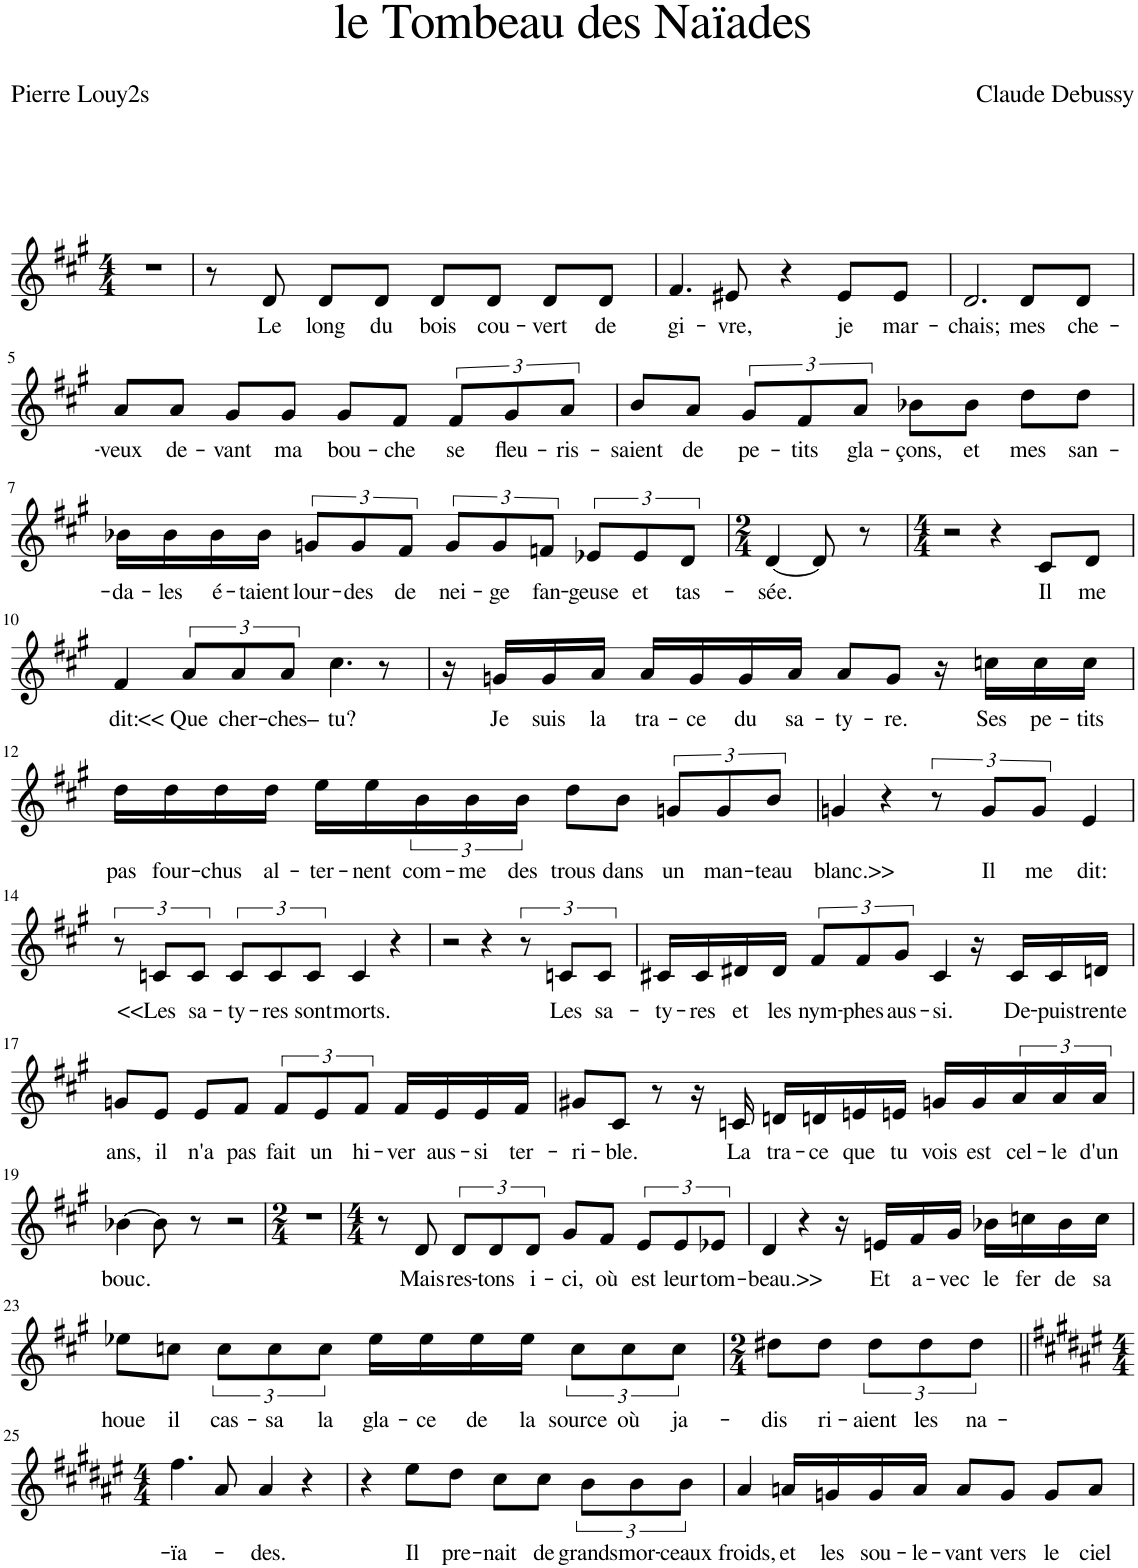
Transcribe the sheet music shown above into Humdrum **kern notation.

**kern	**text
*part1	*part1
*staff1	*staff1
*I"Piano	*
*I'Pno	*
*clefG2	*
*k[f#c#g#]	*
*M4/4	*
=1	=1
1r	.
=2	=2
8r	.
!	!LO:LY:b
8d/	Le
!	!LO:LY:b
8d/L	long
!	!LO:LY:b
8d/J	du
!	!LO:LY:b
8d/L	bois
!	!LO:LY:b
8d/J	cou-
!	!LO:LY:b
8d/L	-vert
!	!LO:LY:b
8d/J	de
=3	=3
!	!LO:LY:b
4.f#/	gi-
!	!LO:LY:b
8e#X/	-vre,
4r	.
!	!LO:LY:b
8e#/L	je
!	!LO:LY:b
8e#/J	mar-
=4	=4
!	!LO:LY:b
2.d/	-chais;
!	!LO:LY:b
8d/L	mes
!	!LO:LY:b
8d/J	che-
!!LO:LB:g=z
=5	=5
!	!LO:LY:b
8a/L	-veux
!	!LO:LY:b
8a/J	de-
!	!LO:LY:b
8g#/L	-vant
!	!LO:LY:b
8g#/J	ma
!	!LO:LY:b
8g#/L	bou-
!	!LO:LY:b
8f#/J	-che
!	!LO:LY:b
12f#/L	se
!	!LO:LY:b
12g#/	fleu-
!	!LO:LY:b
12a/J	-ris-
=6	=6
!	!LO:LY:b
8b/L	-saient
!	!LO:LY:b
8a/J	de
!	!LO:LY:b
12g#/L	pe-
!	!LO:LY:b
12f#/	-tits
!	!LO:LY:b
12a/J	gla-
!	!LO:LY:b
8b-X\L	-çons,
!	!LO:LY:b
8b-\J	et
!	!LO:LY:b
8dd\L	mes
!	!LO:LY:b
8dd\J	san-
!!LO:LB:g=z
=7	=7
!	!LO:LY:b
16b-X\LL	-da-
!	!LO:LY:b
16b-\	-les
!	!LO:LY:b
16b-\	é-
!	!LO:LY:b
16b-\JJ	-taient
!	!LO:LY:b
12gn/L	lour-
!	!LO:LY:b
12g/	-des
!	!LO:LY:b
12f#/J	de
!	!LO:LY:b
12g/L	nei-
!	!LO:LY:b
12g/	-ge
!	!LO:LY:b
12fn/J	fan-
!	!LO:LY:b
12e-X/L	-geuse
!	!LO:LY:b
12e-/	et
!	!LO:LY:b
12d/J	tas-
=8	=8
*M2/4	*
!	!LO:LY:b
[4d/	-sée.
8d/]	.
8r	.
=9	=9
*M4/4	*
2r	.
4r	.
!	!LO:LY:b
8c#/L	Il
!	!LO:LY:b
8d/J	me
!!LO:LB:g=z
=10	=10
!	!LO:LY:b
4f#/	dit:
!	!LO:LY:b
12a/L	<< Que
!	!LO:LY:b
12a/	cher-
!	!LO:LY:b
12a/J	-ches–
!	!LO:LY:b
4.cc#\	tu?
8r	.
=11	=11
16r	.
!	!LO:LY:b
16gn/LL	Je
!	!LO:LY:b
16g/	suis
!	!LO:LY:b
16a/JJ	la
!	!LO:LY:b
16a/LL	tra-
!	!LO:LY:b
16g/	-ce
!	!LO:LY:b
16g/	du
!	!LO:LY:b
16a/JJ	sa-
!	!LO:LY:b
8a/L	-ty-
!	!LO:LY:b
8g/J	-re.
16r	.
!	!LO:LY:b
16ccn\LL	Ses
!	!LO:LY:b
16cc\	pe-
!	!LO:LY:b
16cc\JJ	-tits
!!LO:LB:g=z
=12	=12
!	!LO:LY:b
16dd\LL	pas
!	!LO:LY:b
16dd\	four-
!	!LO:LY:b
16dd\	-chus
!	!LO:LY:b
16dd\JJ	al-
!	!LO:LY:b
16ee\LL	-ter-
!	!LO:LY:b
16ee\	-nent
!	!LO:LY:b
24b\	com-
!	!LO:LY:b
24b\	-me
!	!LO:LY:b
24b\JJ	des
!	!LO:LY:b
8dd\L	trous
!	!LO:LY:b
8b\J	dans
!	!LO:LY:b
12gn/L	un
!	!LO:LY:b
12g/	man-
!	!LO:LY:b
12b/J	-teau
=13	=13
!	!LO:LY:b
4gn/	blanc.>>
4r	.
12r	.
!	!LO:LY:b
12g/L	Il
!	!LO:LY:b
12g/J	me
!	!LO:LY:b
4e/	dit:
!!LO:LB:g=z
=14	=14
12r	.
!	!LO:LY:b
12cn/L	<<Les
!	!LO:LY:b
12c/J	sa-
!	!LO:LY:b
12c/L	-ty-
!	!LO:LY:b
12c/	-res
!	!LO:LY:b
12c/J	sont
!	!LO:LY:b
4c/	morts.
4r	.
=15	=15
2r	.
4r	.
12r	.
!	!LO:LY:b
12cn/L	Les
!	!LO:LY:b
12c/J	sa-
=16	=16
!	!LO:LY:b
16c#X/LL	-ty-
!	!LO:LY:b
16c#/	-res
!	!LO:LY:b
16d#X/	et
!	!LO:LY:b
16d#/JJ	les
!	!LO:LY:b
12f#/L	nym-
!	!LO:LY:b
12f#/	-phes
!	!LO:LY:b
12g#/J	aus-
!	!LO:LY:b
4c#/	-si.
16r	.
!	!LO:LY:b
16c#/LL	De-
!	!LO:LY:b
16c#/	-puis
!	!LO:LY:b
16dn/JJ	trente
!!LO:LB:g=z
=17	=17
!	!LO:LY:b
8gn/L	ans,
!	!LO:LY:b
8e/J	il
!	!LO:LY:b
8e/L	n'a
!	!LO:LY:b
8f#/J	pas
!	!LO:LY:b
12f#/L	fait
!	!LO:LY:b
12e/	un
!	!LO:LY:b
12f#/J	hi-
!	!LO:LY:b
16f#/LL	-ver
!	!LO:LY:b
16e/	aus-
!	!LO:LY:b
16e/	-si
!	!LO:LY:b
16f#/JJ	ter-
=18	=18
!	!LO:LY:b
8g#X/L	-ri-
!	!LO:LY:b
8c#/J	-ble.
8r	.
16r	.
!	!LO:LY:b
16cn/	La
!	!LO:LY:b
16dn/LL	tra-
!	!LO:LY:b
16dn/	-ce
!	!LO:LY:b
16en/	que
!	!LO:LY:b
16en/JJ	tu
!	!LO:LY:b
16gn/LL	vois
!	!LO:LY:b
16g/	est
!	!LO:LY:b
24a/	cel-
!	!LO:LY:b
24a/	-le
!	!LO:LY:b
24a/JJ	d'un
!!LO:LB:g=z
=19	=19
!	!LO:LY:b
[4b-X\	bouc.
8b-\]	.
8r	.
2r	.
=20	=20
*M2/4	*
2r	.
=21	=21
*M4/4	*
8r	.
!	!LO:LY:b
8d/	Mais
!	!LO:LY:b
12d/L	res-
!	!LO:LY:b
12d/	-tons
!	!LO:LY:b
12d/J	i-
!	!LO:LY:b
8g#/L	-ci,
!	!LO:LY:b
8f#/J	où
!	!LO:LY:b
12e/L	est
!	!LO:LY:b
12e/	leur
!	!LO:LY:b
12e-X/J	tom-
=22	=22
!	!LO:LY:b
4d/	-beau.>>
4r	.
16r	.
!	!LO:LY:b
16en/LL	Et
!	!LO:LY:b
16f#/	a-
!	!LO:LY:b
16g#/JJ	-vec
!	!LO:LY:b
16b-X\LL	le
!	!LO:LY:b
16ccn\	fer
!	!LO:LY:b
16b-\	de
!	!LO:LY:b
16cc\JJ	sa
!!LO:LB:g=z
=23	=23
!	!LO:LY:b
8ee-X\L	houe
!	!LO:LY:b
8ccn\J	il
!	!LO:LY:b
12cc\L	cas-
!	!LO:LY:b
12cc\	-sa
!	!LO:LY:b
12cc\J	la
!	!LO:LY:b
16ee-\LL	gla-
!	!LO:LY:b
16ee-\	-ce
!	!LO:LY:b
16ee-\	de
!	!LO:LY:b
16ee-\JJ	la
!	!LO:LY:b
12cc\L	source
!	!LO:LY:b
12cc\	où
!	!LO:LY:b
12cc\J	ja-
=24	=24
*M2/4	*
!	!LO:LY:b
8dd#X\L	-dis
!	!LO:LY:b
8dd#\J	ri-
!	!LO:LY:b
12dd#\L	-aient
!	!LO:LY:b
12dd#\	les
!	!LO:LY:b
12dd#\J	na-
!!LO:LB:g=z
=25||	=25||
*k[f#c#g#d#a#e#]	*
*M4/4	*
!	!LO:LY:b
4.ff#\	-ïa-
8a#/	.
!	!LO:LY:b
4a#/	-des.
4r	.
=26	=26
4r	.
!	!LO:LY:b
8ee#\L	Il
!	!LO:LY:b
8dd#\J	pre-
!	!LO:LY:b
8cc#\L	-nait
!	!LO:LY:b
8cc#\J	de
!	!LO:LY:b
12b\L	grands
!	!LO:LY:b
12b\	mor-
!	!LO:LY:b
12b\J	-ceaux
=27	=27
!	!LO:LY:b
4a#/	froids,
!	!LO:LY:b
16an/LL	et
!	!LO:LY:b
16gn/	les
!	!LO:LY:b
16g/	sou-
!	!LO:LY:b
16a/JJ	-le-
!	!LO:LY:b
8a/L	-vant
!	!LO:LY:b
8g/J	vers
!	!LO:LY:b
8g/L	le
!	!LO:LY:b
8a/J	ciel
=	=
*-	*-
